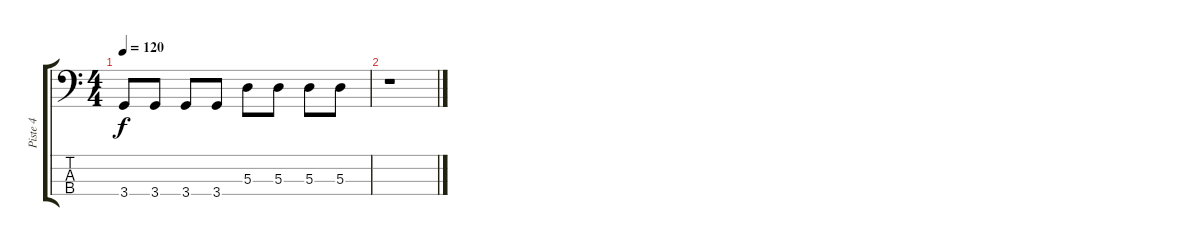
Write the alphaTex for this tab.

\track ("Piste 4" "Piste 4") {instrument electricbassfinger}
\staff {score tabs}
\tuning (G2 D2 A1 E1) {hide}
\ts (4 4)
\tempo 120
\clef f4
\ks c
3.4.8{dy f} 3.4.8 3.4.8 3.4.8 5.3.8 5.3.8 5.3.8 5.3.8 |
r.1
